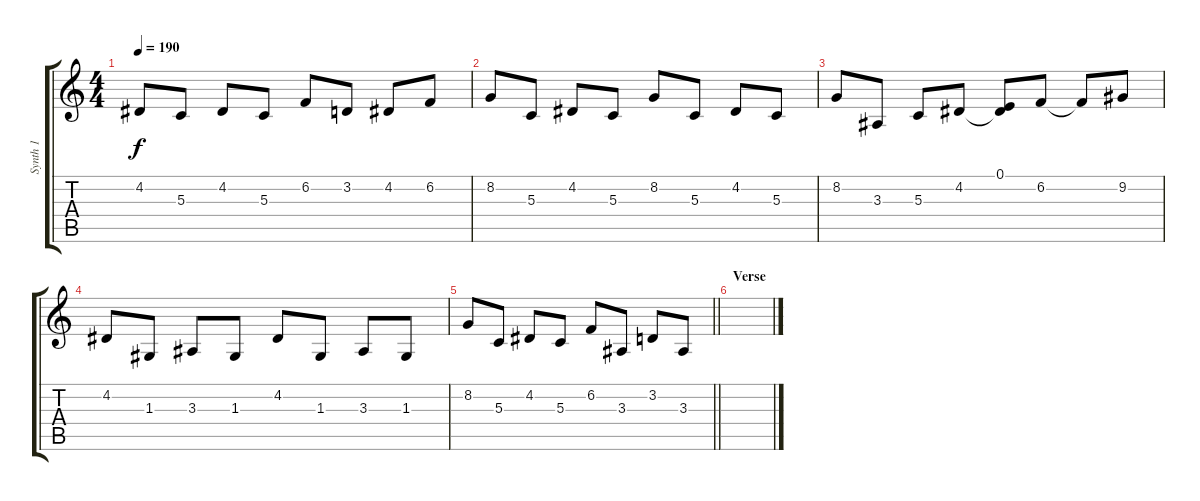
\track ("Synth 1" "Synth 1") {instrument tremolostrings}
\staff {score tabs}
\tuning (E4 B3 G3 D3 A2 E2) {hide}
\ts (4 4)
\tempo 190
\clef g2
\ks c
4.2.8{dy f} 5.3.8 4.2.8 5.3.8 6.2.8 3.2.8 4.2.8 6.2.8 |
8.2.8 5.3.8 4.2.8 5.3.8 8.2.8 5.3.8 4.2.8 5.3.8 |
8.2.8 3.3.8 5.3.8 4.2.8 (0.1 4.2{t}).8 6.2.8 6.2{t}.8 9.2.8 |
4.2.8 1.3.8 3.3.8 1.3.8 4.2.8 1.3.8 3.3.8 1.3.8 |
\barLineRight lightlight
8.2.8 5.3.8 4.2.8 5.3.8 6.2.8 3.3.8 3.2.8 3.3.8 |
\section ("" "Verse")
